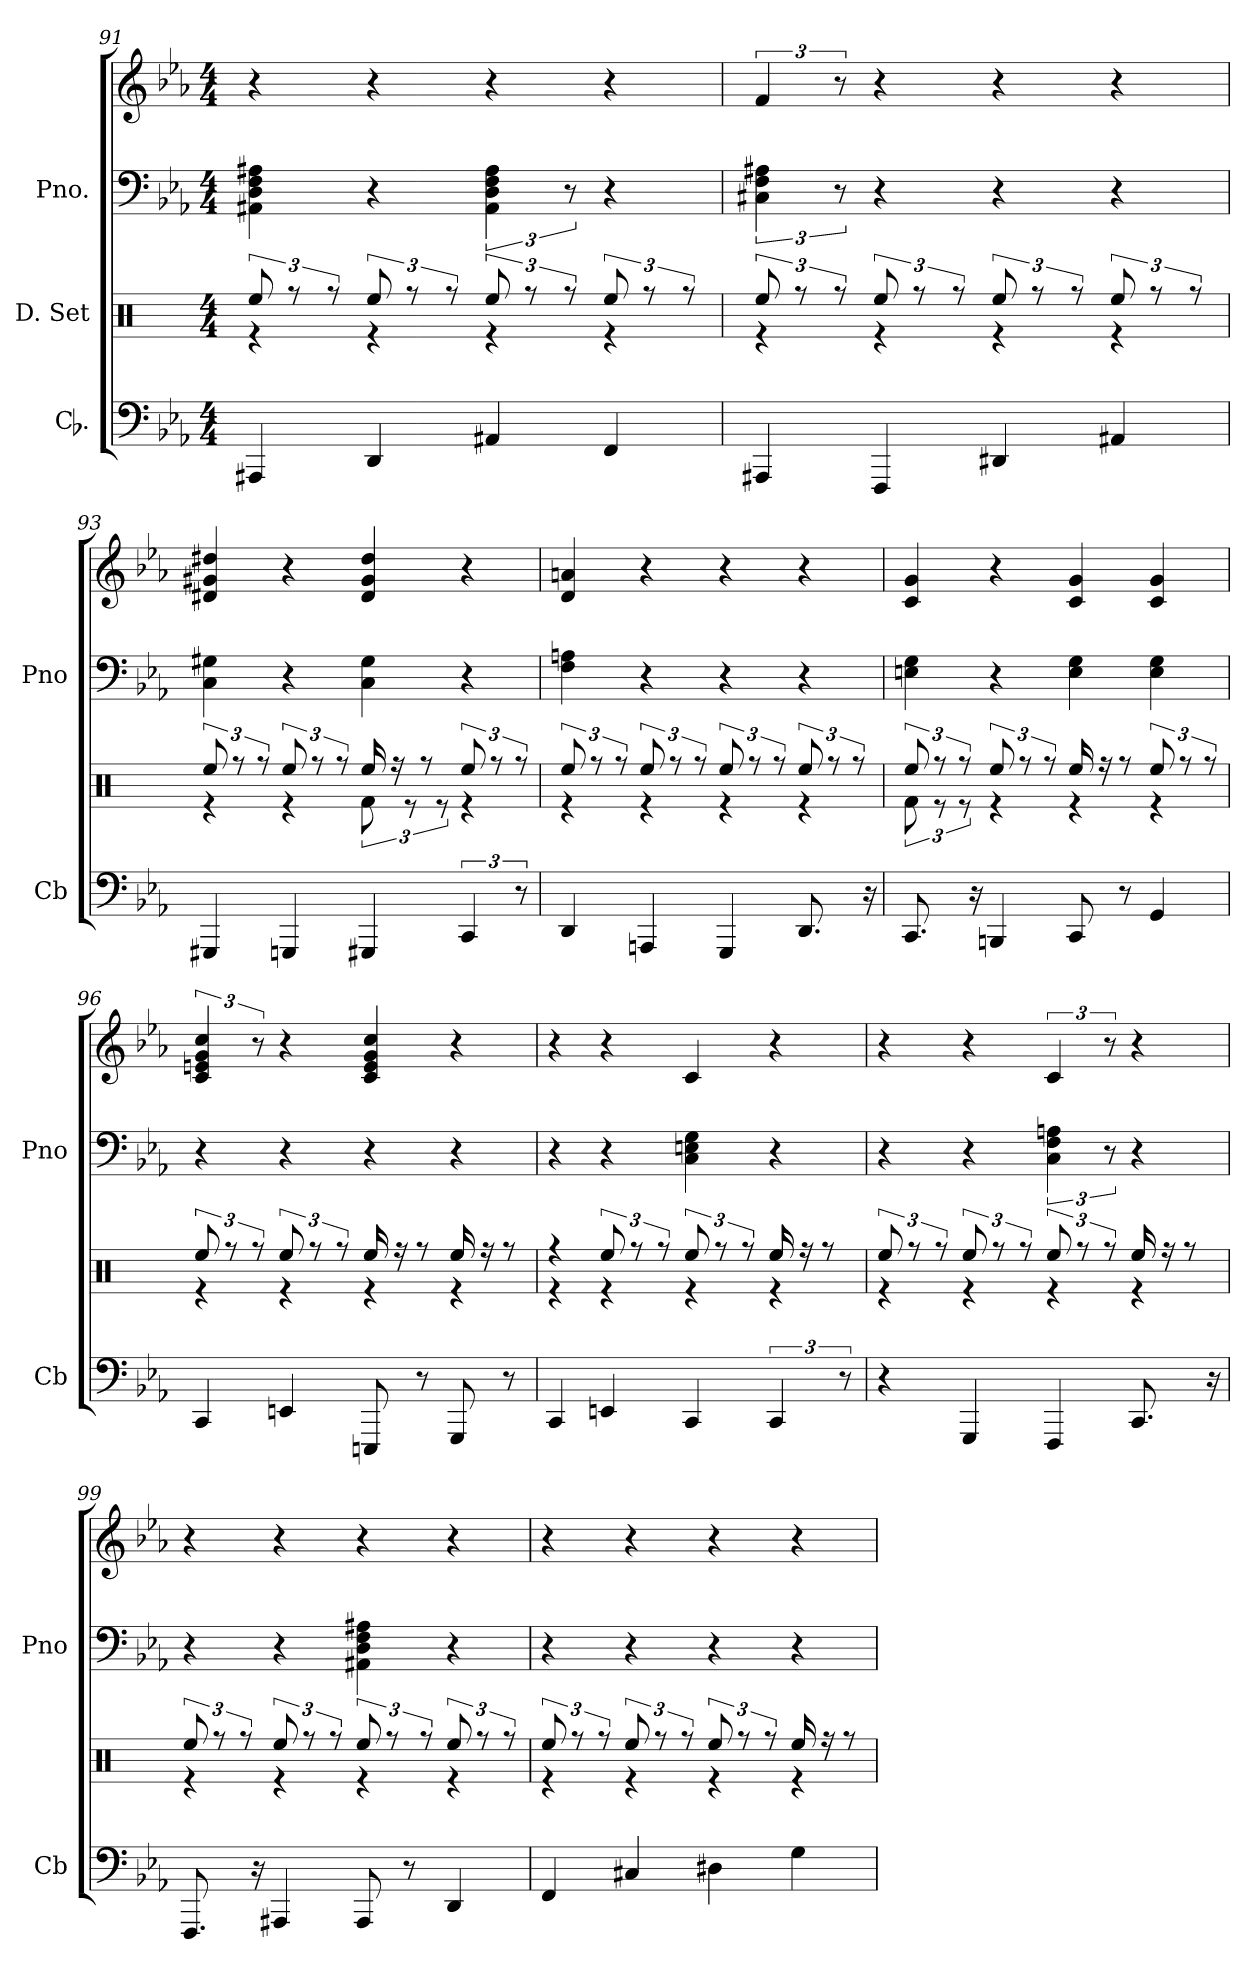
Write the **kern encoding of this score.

**kern	**kern	**kern	**kern
*part3	*part2	*part1	*part1
*staff4	*staff3	*staff2	*staff1
*I"Cb.	*I"D. Set	*I"Pno.	*
*I'Cb	*	*I'Pno	*
*clefF4	*clefX	*clefF4	*clefG2
*k[b-e-a-]	*k[]	*k[b-e-a-]	*k[b-e-a-]
*M4/4	*M4/4	*M4/4	*M4/4
=91	=91	=91	=91
*	*^	*	*
4AAA#X	4re	12Ree/	4AA#X 4D 4F 4A#X	4r
.	.	12rff	.	.
.	.	12rff	.	.
4DD	4re	12Ree/	4r	4r
.	.	12rff	.	.
.	.	12rff	.	.
4AA#X	4re	12Ree/	6AA# 6D 6F 6A#	4r
.	.	12rff	.	.
.	.	12rff	12r	.
4FF	4re	12Ree/	4r	4r
.	.	12rff	.	.
.	.	12rff	.	.
=92	=92	=92	=92	=92
4AAA#X	4re	12Ree/	6C#X 6F 6A#X	6f
.	.	12rff	.	.
.	.	12rff	12r	12r
4FFF	4re	12Ree/	4r	4r
.	.	12rff	.	.
.	.	12rff	.	.
4DD#X	4re	12Ree/	4r	4r
.	.	12rff	.	.
.	.	12rff	.	.
4AA#X	4re	12Ree/	4r	4r
.	.	12rff	.	.
.	.	12rff	.	.
=93	=93	=93	=93	=93
4GGG#X	4re	12Ree/	4C 4G#X	4d#X 4g#X 4dd#X
.	.	12rff	.	.
.	.	12rff	.	.
4GGGn	4re	12Ree/	4r	4r
.	.	12rff	.	.
.	.	12rff	.	.
4GGG#X	12Rf\	16Ree/	4C 4G#	4d# 4g# 4dd#
.	.	16rff	.	.
.	12re	.	.	.
.	.	8rff	.	.
.	12re	.	.	.
6CC	4re	12Ree/	4r	4r
.	.	12rff	.	.
12r	.	12rff	.	.
=94	=94	=94	=94	=94
4DD	4re	12Ree/	4F 4An	4d 4an
.	.	12rff	.	.
.	.	12rff	.	.
4AAAn	4re	12Ree/	4r	4r
.	.	12rff	.	.
.	.	12rff	.	.
4GGG	4re	12Ree/	4r	4r
.	.	12rff	.	.
.	.	12rff	.	.
8.DD	4re	12Ree/	4r	4r
.	.	12rff	.	.
.	.	12rff	.	.
16r	.	.	.	.
=95	=95	=95	=95	=95
8.CC	12Rf\	12Ree/	4En 4G	4c 4g
.	12re	12rff	.	.
.	12re	12rff	.	.
16r	.	.	.	.
4BBBn	4re	12Ree/	4r	4r
.	.	12rff	.	.
.	.	12rff	.	.
8CC	4re	16Ree/	4E 4G	4c 4g
.	.	16rff	.	.
8r	.	8rff	.	.
4GG	4re	12Ree/	4E 4G	4c 4g
.	.	12rff	.	.
.	.	12rff	.	.
=96	=96	=96	=96	=96
4CC	4re	12Ree/	4r	6c 6en 6g 6cc
.	.	12rff	.	.
.	.	12rff	.	12r
4EEn	4re	12Ree/	4r	4r
.	.	12rff	.	.
.	.	12rff	.	.
8EEEn	4re	16Ree/	4r	4c 4e 4g 4cc
.	.	16rff	.	.
8r	.	8rff	.	.
8GGG	4re	16Ree/	4r	4r
.	.	16rff	.	.
8r	.	8rff	.	.
=97	=97	=97	=97	=97
4CC	4re	4rff	4r	4r
4EEn	4re	12Ree/	4r	4r
.	.	12rff	.	.
.	.	12rff	.	.
4CC	4re	12Ree/	4C 4En 4G	4c
.	.	12rff	.	.
.	.	12rff	.	.
6CC	4re	16Ree/	4r	4r
.	.	16rff	.	.
.	.	8rff	.	.
12r	.	.	.	.
=98	=98	=98	=98	=98
4r	4re	12Ree/	4r	4r
.	.	12rff	.	.
.	.	12rff	.	.
4GGG	4re	12Ree/	4r	4r
.	.	12rff	.	.
.	.	12rff	.	.
4FFF	4re	12Ree/	6C 6F 6An	6c
.	.	12rff	.	.
.	.	12rff	12r	12r
8.CC	4re	16Ree/	4r	4r
.	.	16rff	.	.
.	.	8rff	.	.
16r	.	.	.	.
=99	=99	=99	=99	=99
8.FFF	4re	12Ree/	4r	4r
.	.	12rff	.	.
.	.	12rff	.	.
16r	.	.	.	.
4AAA#X	4re	12Ree/	4r	4r
.	.	12rff	.	.
.	.	12rff	.	.
8AAA#	4re	12Ree/	4AA#X 4D 4F 4A#X	4r
.	.	12rff	.	.
8r	.	.	.	.
.	.	12rff	.	.
4DD	4re	12Ree/	4r	4r
.	.	12rff	.	.
.	.	12rff	.	.
=100	=100	=100	=100	=100
4FF	4re	12Ree/	4r	4r
.	.	12rff	.	.
.	.	12rff	.	.
4C#X	4re	12Ree/	4r	4r
.	.	12rff	.	.
.	.	12rff	.	.
4D#X	4re	12Ree/	4r	4r
.	.	12rff	.	.
.	.	12rff	.	.
4G	4re	16Ree/	4r	4r
.	.	16rff	.	.
.	.	8rff	.	.
*	*v	*v	*	*
=	=	=	=
*-	*-	*-	*-
